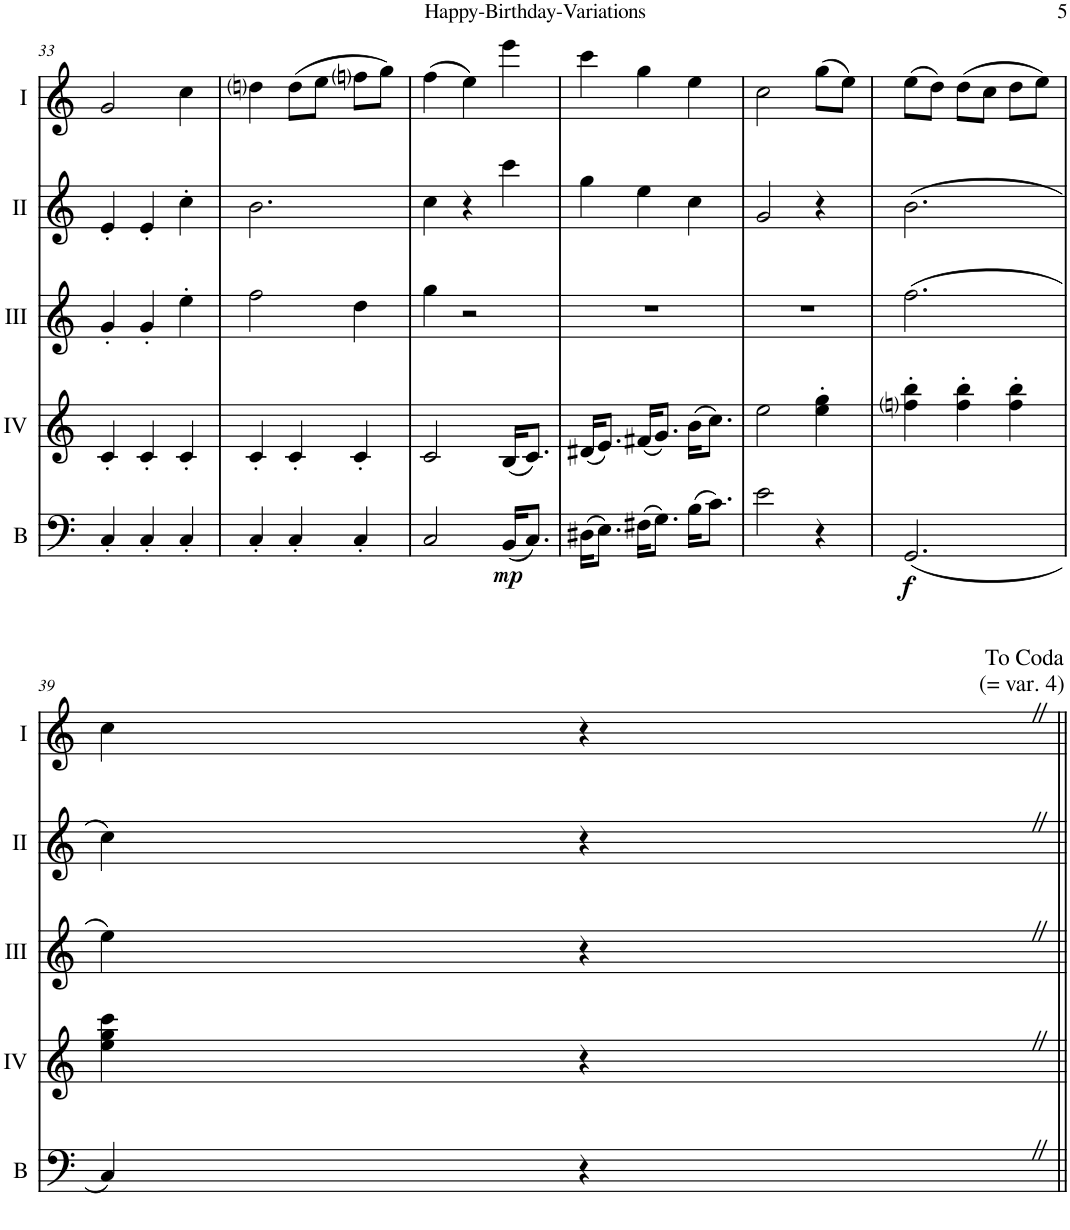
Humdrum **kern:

**kern	**dynam	**kern	**kern	**kern	**kern
*part5	*part5	*part4	*part3	*part2	*part1
*staff5	*staff5	*staff4	*staff3	*staff2	*staff1
*I"Bass	*	*I"Acc. 4	*I"Acc. 3	*I"Acc. 2	*I"Acc. 1
*I'B	*	*	*	*	*
!!LO:PB:g=z
*clefF4	*	*clefG2	*clefG2	*clefG2	*clefG2
*Trd7c12	*	*Trd7c12	*Trd7c12	*	*
*k[]	*	*k[]	*k[]	*k[]	*k[]
*M3/4	*	*M3/4	*M3/4	*M3/4	*M3/4
=33	=33	=33	=33	=33	=33
4C'/	.	4c'/	4g'/	4e'/	2g/
4C'/	.	4c'/	4g'/	4e'/	.
4C'/	.	4c'/	4ee'\	4cc'\	4cc\
=34	=34	=34	=34	=34	=34
4C'/	.	4c'/	2ff\	2.b\	4ddni\
4C'/	.	4c'/	.	.	(8dd\L
.	.	.	.	.	8ee\J
4C'/	.	4c'/	4dd\	.	8ffni\L
.	.	.	.	.	8gg\J)
=35	=35	=35	=35	=35	=35
2C/	.	2c/	4gg\	4cc\	(4ff\
.	.	.	2r	4r	4ee\)
!	!LO:DY:b	!	!	!	!
(16BB/KL	mp	(16B/KL	.	4ccc\	4eee\
8.C/J)	.	8.c/J)	.	.	.
=36	=36	=36	=36	=36	=36
(16D#X\KL	.	(16d#X/KL	2.r	4gg\	4ccc\
8.E\J)	.	8.e/J)	.	.	.
(16F#X\KL	.	(16f#X/KL	.	4ee\	4gg\
8.G\J)	.	8.g/J)	.	.	.
(16B\KL	.	(16b\KL	.	4cc\	4ee\
8.c\J)	.	8.cc\J)	.	.	.
=37	=37	=37	=37	=37	=37
2e\	.	2ee\	2.r	2g/	2cc\
4r	.	4ee\' 4gg\'	.	4r	(8gg\L
.	.	.	.	.	8ee\J)
=38	=38	=38	=38	=38	=38
!	!LO:DY:b	!	!	!	!
(2.GG/	f	4ffni\' 4bb\'	(2.ff\	(2.b\	(8ee\L
.	.	.	.	.	8dd\J)
.	.	4ff\' 4bb\'	.	.	(8dd\L
.	.	.	.	.	8cc\J
.	.	4ff\' 4bb\'	.	.	8dd\L
.	.	.	.	.	8ee\J)
!!LO:LB:g=z
=39	=39	=39	=39	=39	=39
4C/)	.	4ee\ 4gg\ 4ccc\	4ee\)	4cc\)	4cc\
4r	.	4r	4r	4r	4r
!	!	!	!	!	!LO:TX:a:t=To Coda\n(= var. 4)
=||	=||	=||	=||	=||	=||
*-	*-	*-	*-	*-	*-
